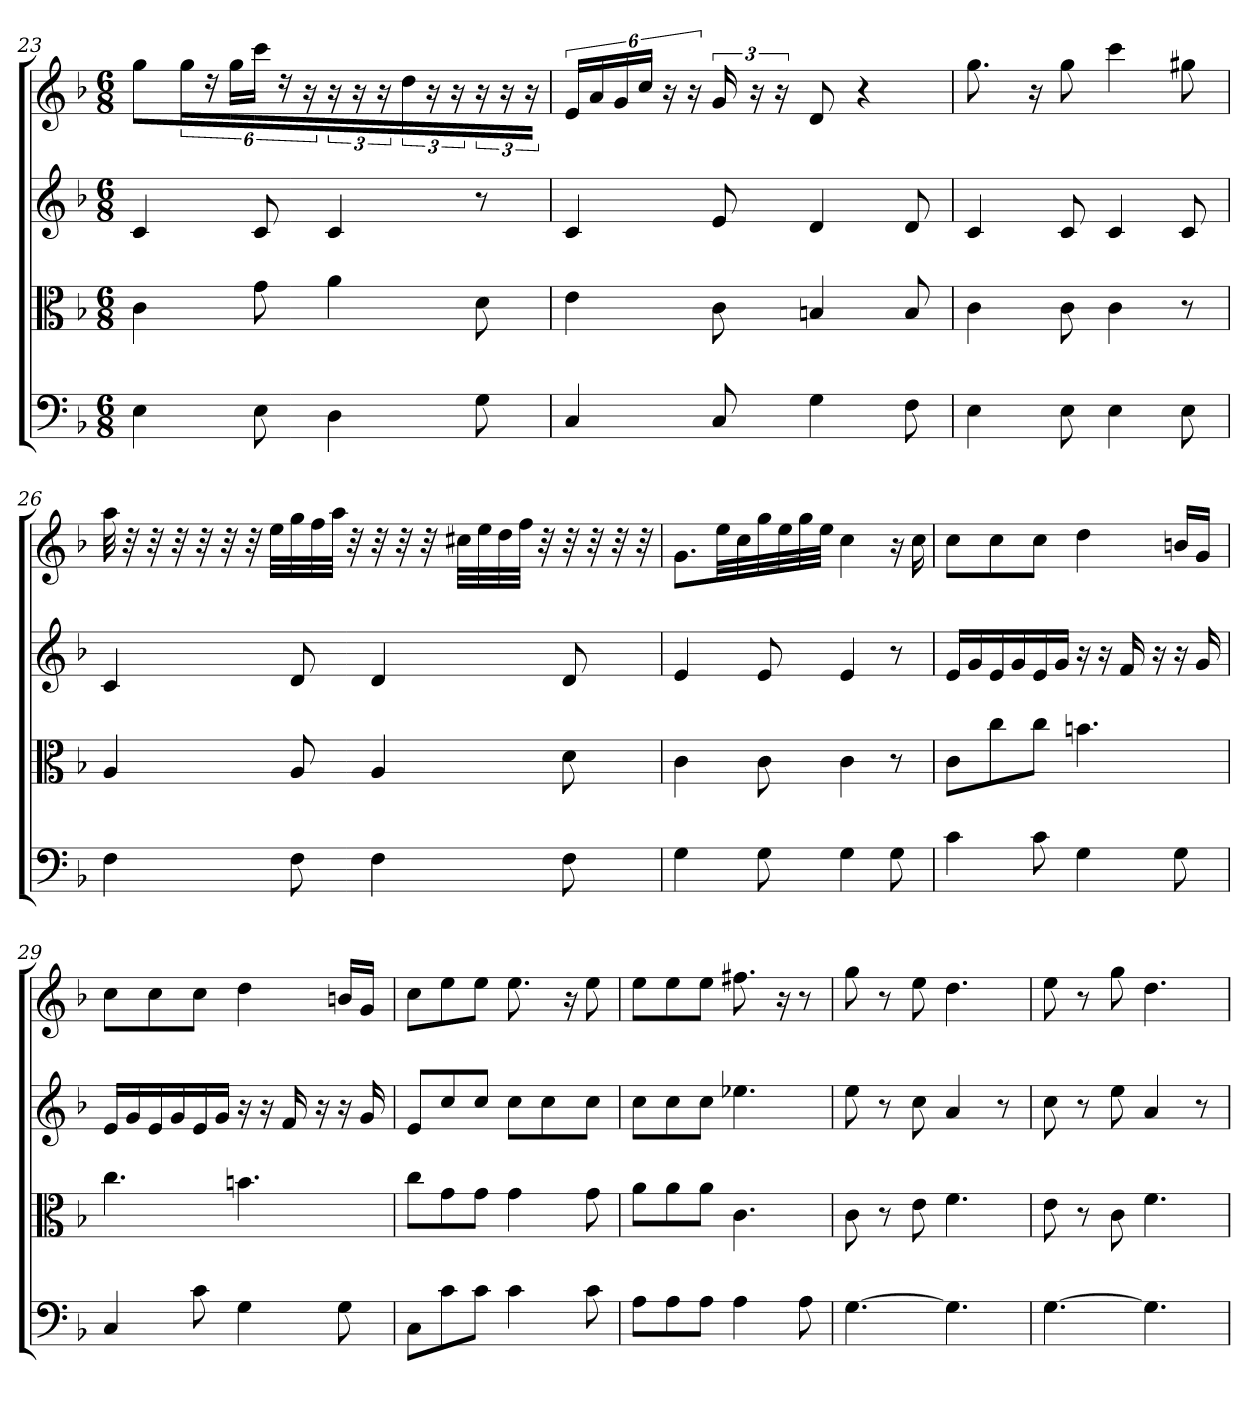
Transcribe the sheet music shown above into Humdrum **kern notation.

**kern	**kern	**kern	**kern
*part4	*part3	*part2	*part1
*staff4	*staff3	*staff2	*staff1
*clefF4	*clefC3	*clefG2	*clefG2
*k[b-]	*k[b-]	*k[b-]	*k[b-]
*F:	*F:	*F:	*F:
*M6/8	*M6/8	*M6/8	*M6/8
=23	=23	=23	=23
4E	4c	4c	8gg\L
.	.	.	24gg\Jk
.	.	.	24r
.	.	.	24gg\LL
8E	8g	8c	24ccc\JJ
.	.	.	24r
.	.	.	24r
4D	4a	4c	24r
.	.	.	24r
.	.	.	24r
.	.	.	24dd
.	.	.	24r
.	.	.	24r
8G	8d	8r	24r
.	.	.	24r
.	.	.	24r
=24	=24	=24	=24
4C	4e	4c	24e/LL
.	.	.	24a/
.	.	.	24g/
.	.	.	24cc/JJ
.	.	.	24r
.	.	.	24r
8C	8c	8e	24g
.	.	.	24r
.	.	.	24r
4G	4Bn	4d	8d
.	.	.	4r
8F	8B	8d	.
=25	=25	=25	=25
4E	4c	4c	8.gg
.	.	.	16r
8E	8c	8c	8gg
4E	4c	4c	4ccc
8E	8r	8c	8gg#X
=26	=26	=26	=26
4F	4A	4c	32aa
.	.	.	32r
.	.	.	32r
.	.	.	32r
.	.	.	32r
.	.	.	32r
.	.	.	32r
.	.	.	32ee\LLL
8F	8A	8d	32gg\
.	.	.	32ff\
.	.	.	32aa\JJJ
.	.	.	32r
4F	4A	4d	32r
.	.	.	32r
.	.	.	32r
.	.	.	32cc#X\LLL
.	.	.	32ee\
.	.	.	32dd\
.	.	.	32ff\JJJ
.	.	.	32r
8F	8d	8d	32r
.	.	.	32r
.	.	.	32r
.	.	.	32r
=27	=27	=27	=27
4G	4c	4e	8.g\L
.	.	.	32ee\LL
.	.	.	32cc\
8G	8c	8e	32gg\
.	.	.	32ee\
.	.	.	32gg\
.	.	.	32ee\JJJ
4G	4c	4e	4cc
8G	8r	8r	16r
.	.	.	16cc
=28	=28	=28	=28
4c	8c\L	16e/LL	8cc\L
.	.	16g/	.
.	8cc\	16e/	8cc\
.	.	16g/	.
8c	8cc\J	16e/	8cc\J
.	.	16g/JJ	.
4G	4.bn	16r	4dd
.	.	16r	.
.	.	16f	.
.	.	16r	.
8G	.	16r	16bn/LL
.	.	16g	16g/JJ
=29	=29	=29	=29
4C	4.cc	16e/LL	8cc\L
.	.	16g/	.
.	.	16e/	8cc\
.	.	16g/	.
8c	.	16e/	8cc\J
.	.	16g/JJ	.
4G	4.bn	16r	4dd
.	.	16r	.
.	.	16f	.
.	.	16r	.
8G	.	16r	16bn/LL
.	.	16g	16g/JJ
=30	=30	=30	=30
8C\L	8cc\L	8e/L	8cc\L
8c\	8g\	8cc/	8ee\
8c\J	8g\J	8cc/J	8ee\J
4c	4g	8cc\L	8.ee
.	.	8cc\	.
.	.	.	16r
8c	8g	8cc\J	8ee
=31	=31	=31	=31
8A\L	8a\L	8cc\L	8ee\L
8A\	8a\	8cc\	8ee\
8A\J	8a\J	8cc\J	8ee\J
4A	4.c	4.ee-X	8.ff#X
.	.	.	16r
8A	.	.	8r
=32	=32	=32	=32
[4.G	8c	8ee	8gg
.	8r	8r	8r
.	8e	8cc	8ee
4.G]	4.f	4a	4.dd
.	.	8r	.
=33	=33	=33	=33
[4.G	8e	8cc	8ee
.	8r	8r	8r
.	8c	8ee	8gg
4.G]	4.f	4a	4.dd
.	.	8r	.
=	=	=	=
*-	*-	*-	*-
